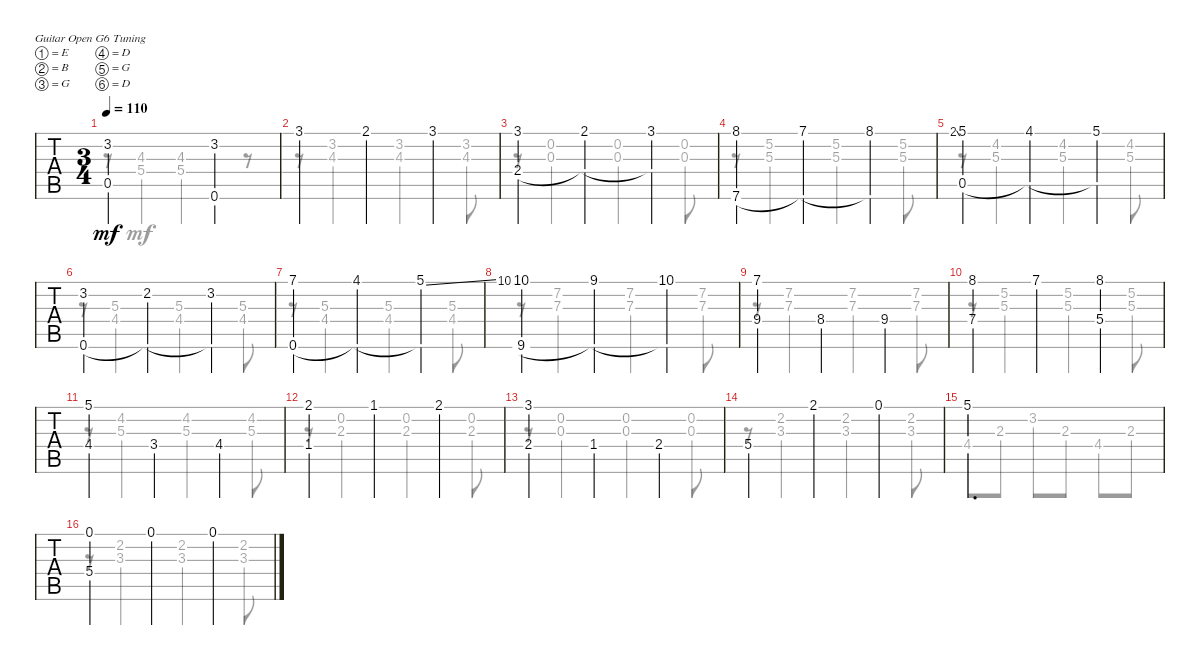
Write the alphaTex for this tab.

\bracketExtendMode groupsimilarinstruments
\singleTrackTrackNamePolicy hidden
\multiTrackTrackNamePolicy hidden
\firstSystemTrackNameOrientation horizontal
\otherSystemsTrackNameOrientation horizontal
\track ("Untitled" "N-Gt") {instrument acousticgrandpiano}
\staff {tabs}
\tuning (E4 B3 G3 D3 G2 D2)
\displaytranspose 12
\voice
\ts (3 4)
\tempo 110
\clef g2
\scale
0.955864
\ks g
(3.2 0.5).2{dy mf} (3.2 0.6).4 |
\scale
1.08827 3.1.4 2.1.4 3.1.4 |
\scale
0.955864 (3.1 2.4).4 (2.1 2.4{t}).4 (3.1 2.4{t}).4 |
\scale
0.955864 (8.1 7.6).4 (7.1 7.6{t}).4 (8.1 7.6{t}).4 |
\scale
1.08827 2.1{ss}.8{gr} (5.1 0.5).4 (4.1 0.5{t}).4 (5.1 0.5{t}).4 |
\scale
0.955864 (3.2 0.6).4 (2.2 0.6{t}).4 (3.2 0.6{t}).4 |
\scale
0.955864 (7.1 0.6).4 (4.1 0.6{t}).4 (5.1{ss} 0.6{t}).4 |
\scale
1.08827 10.1.8{gr} (10.1 9.6).4 (9.1 9.6{t}).4 (10.1 9.6{t}).4 |
\scale
0.955864 (7.1 9.4).4 8.4.4 9.4.4 |
\scale
0.955864 (8.1 7.4).4 7.1.4 (8.1 5.4).4 |
\scale
1.08827 (5.1 4.4).4 3.4.4 4.4.4 |
\scale
0.955864 (2.1 1.4).4 1.1.4 2.1.4 |
\scale
0.955864 (3.1 2.4).4 1.4.4 2.4.4 |
\scale
1.08827 5.4.4 2.1.4 0.1.4 |
\scale
0.955864 5.1.2{d} |
\scale
0.955864 (0.1 5.4).4 0.1.4 0.1.4
\voice
\clef g2
\ottava regular
\simile none
\scale
0.955864
\ks g
r.8{dy mf} (4.3 5.4).4 (4.3 5.4).4 r.8 |
\scale
1.08827 r.8 (3.2 4.3).4 (3.2 4.3).4 (3.2 4.3).8 |
\scale
0.955864 r.8 (0.2 0.3).4 (0.2 0.3).4 (0.2 0.3).8 |
\scale
0.955864 r.8 (5.2 5.3).4 (5.2 5.3).4 (5.2 5.3).8 |
\scale
1.08827 r.8 (4.2 5.3).4 (4.2 5.3).4 (4.2 5.3).8 |
\scale
0.955864 r.8 (4.4 5.3).4 (4.4 5.3).4 (4.4 5.3).8 |
\scale
0.955864 r.8 (4.4 5.3).4 (4.4 5.3).4 (4.4 5.3).8 |
\scale
1.08827 r.8 (7.2 7.3).4 (7.2 7.3).4 (7.2 7.3).8 |
\scale
0.955864 r.8 (7.2 7.3).4 (7.2 7.3).4 (7.2 7.3).8 |
\scale
0.955864 r.8 (5.2 5.3).4 (5.2 5.3).4 (5.2 5.3).8 |
\scale
1.08827 r.8 (4.2 5.3).4 (4.2 5.3).4 (4.2 5.3).8 |
\scale
0.955864 r.8 (0.2 2.3).4 (0.2 2.3).4 (0.2 2.3).8 |
\scale
0.955864 r.8 (0.2 0.3).4 (0.2 0.3).4 (0.2 0.3).8 |
\scale
1.08827 r.8 (2.2 3.3).4 (2.2 3.3).4 (2.2 3.3).8 |
\scale
0.955864 4.4.8 2.3.8 3.2.8 2.3.8 4.4.8 2.3.8 |
\scale
0.955864 r.8 (2.2 3.3).4 (2.2 3.3).4 (2.2 3.3).8
